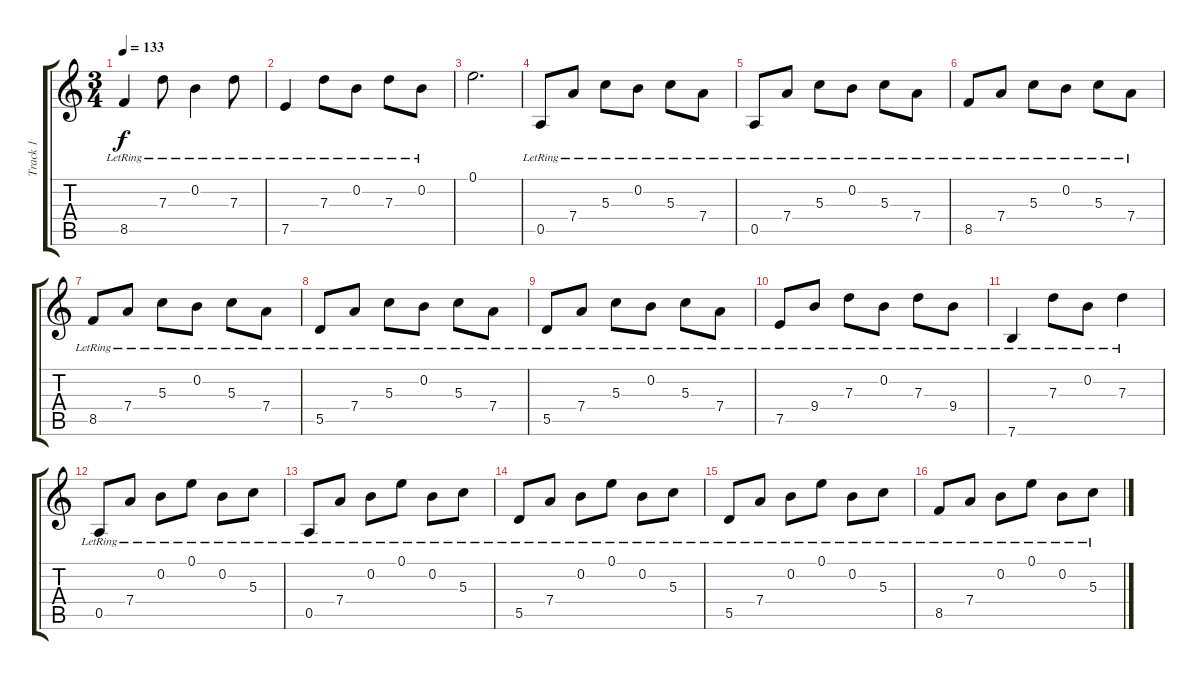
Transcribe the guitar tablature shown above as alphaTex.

\track ("Track 1" "Track 1") {instrument distortionguitar}
\staff {score tabs}
\tuning (E4 B3 G3 D3 A2 E2) {hide}
\ts (3 4)
\tempo 133
\clef g2
\ks c
8.5{lr}.4{dy f} 7.3{lr}.8 0.2{lr}.4 7.3{lr}.8 |
7.5{lr}.4 7.3{lr}.8 0.2{lr}.8 7.3{lr}.8 0.2{lr}.8 |
0.1.2{d} |
0.5{lr}.8 7.4{lr}.8 5.3{lr}.8 0.2{lr}.8 5.3{lr}.8 7.4{lr}.8 |
0.5{lr}.8 7.4{lr}.8 5.3{lr}.8 0.2{lr}.8 5.3{lr}.8 7.4{lr}.8 |
8.5{lr}.8 7.4{lr}.8 5.3{lr}.8 0.2{lr}.8 5.3{lr}.8 7.4{lr}.8 |
8.5{lr}.8 7.4{lr}.8 5.3{lr}.8 0.2{lr}.8 5.3{lr}.8 7.4{lr}.8 |
5.5{lr}.8 7.4{lr}.8 5.3{lr}.8 0.2{lr}.8 5.3{lr}.8 7.4{lr}.8 |
5.5{lr}.8 7.4{lr}.8 5.3{lr}.8 0.2{lr}.8 5.3{lr}.8 7.4{lr}.8 |
7.5{lr}.8 9.4{lr}.8 7.3{lr}.8 0.2{lr}.8 7.3{lr}.8 9.4{lr}.8 |
7.6{lr}.4 7.3{lr}.8 0.2{lr}.8 7.3{lr}.4 |
0.5{lr}.8 7.4{lr}.8 0.2{lr}.8 0.1{lr}.8 0.2{lr}.8 5.3{lr}.8 |
0.5{lr}.8 7.4{lr}.8 0.2{lr}.8 0.1{lr}.8 0.2{lr}.8 5.3{lr}.8 |
5.5{lr}.8 7.4{lr}.8 0.2{lr}.8 0.1{lr}.8 0.2{lr}.8 5.3{lr}.8 |
5.5{lr}.8 7.4{lr}.8 0.2{lr}.8 0.1{lr}.8 0.2{lr}.8 5.3{lr}.8 |
8.5{lr}.8 7.4{lr}.8 0.2{lr}.8 0.1{lr}.8 0.2{lr}.8 5.3{lr}.8
